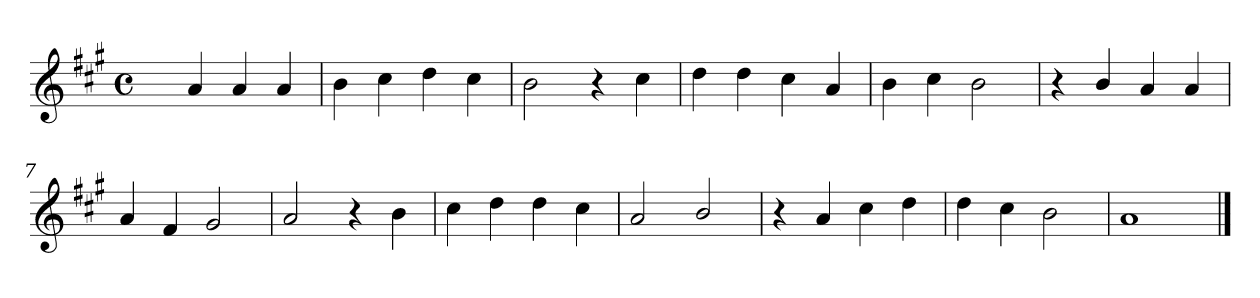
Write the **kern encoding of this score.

**kern
*part1
*staff1
*k[f#c#g#]
*A:
*M4/4
*met(c)
=1
4ryy
4a
4a
4a
=2
4b
4cc#
4dd
4cc#
=3
2b
4r
4cc#
=4
4dd
4dd
4cc#
4a
=5
4b
4cc#
2b
=6
4r
4b/
4a
4a
=7
4a
4f#
2g#
=8
2a
4r
4b
=9
4cc#
4dd
4dd
4cc#
=10
2a
2b/
=11
4r
4a
4cc#
4dd
=12
4dd
4cc#
2b
=13
1a
==
*-
